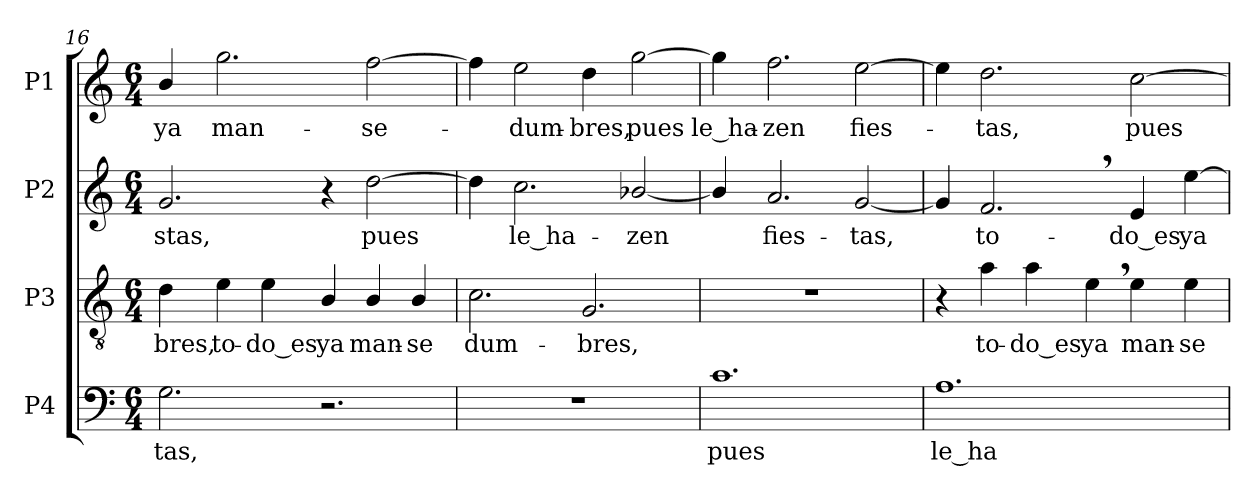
**kern	**text	**kern	**text	**kern	**text	**kern	**text
*part4	*part4	*part3	*part3	*part2	*part2	*part1	*part1
*staff4	*staff4	*staff3	*staff3	*staff2	*staff2	*staff1	*staff1
*I"P4	*	*I"P3	*	*I"P2	*	*I"P1	*
!!LO:LB:g=z
*clefF4	*	*clefGv2	*	*clefG2	*	*clefG2	*
*	*	*ITrd7c12	*	*	*	*	*
*k[]	*	*k[]	*	*k[]	*	*k[]	*
*C:	*	*C:	*	*C:	*	*C:	*
*M6/4	*	*M6/4	*	*M6/4	*	*M6/4	*
=16	=16	=16	=16	=16	=16	=16	=16
!	!LO:LY:b:color=#000000	!	!	!	!	!	!
!	!	!	!LO:LY:b:color=#000000	!	!	!	!
!	!	!	!	!	!LO:LY:b:color=#000000	!	!
!	!	!	!	!	!	!	!LO:LY:b:color=#000000
2.Gi\	-tas,	4Di\	-bres,	2.gi/	-stas,	4bi/	ya
!	!	!	!LO:LY:b:color=#000000	!	!	!	!
!	!	!	!	!	!	!	!LO:LY:b:color=#000000
.	.	4Ei\	to-	.	.	2.ggi\	man-
!	!	!	!LO:LY:b:color=#000000	!	!	!	!
.	.	4Ei\	-do_es	.	.	.	.
!	!	!	!LO:LY:b:color=#000000	!	!	!	!
2.r	.	4BBi/	ya	4r	.	.	.
!	!	!	!LO:LY:b:color=#000000	!	!	!	!
!	!	!	!	!	!LO:LY:b:color=#000000	!	!
!	!	!	!	!	!	!	!LO:LY:b:color=#000000
.	.	4BBi/	man-	[2ddi\	pues	[2ffi\	-se-
!	!	!	!LO:LY:b:color=#000000	!	!	!	!
.	.	4BBi/	-se	.	.	.	.
=17	=17	=17	=17	=17	=17	=17	=17
!LO:N:vis=1	!	!	!	!	!	!	!
!	!	!	!LO:LY:b:color=#000000	!	!	!	!
1.r	.	2.Ci\	dum-	4ddi\]	.	4ffi\]	.
!	!	!	!	!	!LO:LY:b:color=#000000	!	!
!	!	!	!	!	!	!	!LO:LY:b:color=#000000
.	.	.	.	2.cci\	le_ha-	2eei\	-dum-
!	!	!	!LO:LY:b:color=#000000	!	!	!	!
!	!	!	!	!	!	!	!LO:LY:b:color=#000000
.	.	2.GGi/	-bres,	.	.	4ddi\	-bres,
!	!	!	!	!	!LO:LY:b:color=#000000	!	!
!	!	!	!	!	!	!	!LO:LY:b:color=#000000
.	.	.	.	[2b-Xi/	-zen	[2ggi\	pues
=18	=18	=18	=18	=18	=18	=18	=18
!	!LO:LY:b:color=#000000	!LO:N:vis=1	!	!	!	!	!
!	!	!	!	!	!	!	!LO:LY:b:color=#000000
1.ci	pues	1.r	.	4b-i/]	.	4ggi\]	le_ha-
!	!	!	!	!	!LO:LY:b:color=#000000	!	!
!	!	!	!	!	!	!	!LO:LY:b:color=#000000
.	.	.	.	2.ai/	fies-	2.ffi\	-zen
!	!	!	!	!	!LO:LY:b:color=#000000	!	!
!	!	!	!	!	!	!	!LO:LY:b:color=#000000
.	.	.	.	[2gi/	-tas,	[2eei\	fies-
=19	=19	=19	=19	=19	=19	=19	=19
!	!LO:LY:b:color=#000000	!	!	!	!	!	!
1.Ai	le_ha-	4r	.	4gi/]	.	4eei\]	.
!	!	!	!LO:LY:b:color=#000000	!	!	!	!
!	!	!	!	!	!LO:LY:b:color=#000000	!	!
!	!	!	!	!	!	!	!LO:LY:b:color=#000000
.	.	4Ai\	to-	2.f,i/	to-	2.ddi\	-tas,
!	!	!	!LO:LY:b:color=#000000	!	!	!	!
.	.	4Ai\	-do_es	.	.	.	.
!	!	!	!LO:LY:b:color=#000000	!	!	!	!
.	.	4E,i\	ya	.	.	.	.
!	!	!	!LO:LY:b:color=#000000	!	!	!	!
!	!	!	!	!	!LO:LY:b:color=#000000	!	!
!	!	!	!	!	!	!	!LO:LY:b:color=#000000
.	.	4Ei\	man-	4ei/	-do_es	[2cci\	pues
!	!	!	!LO:LY:b:color=#000000	!	!	!	!
!	!	!	!	!	!LO:LY:b:color=#000000	!	!
.	.	4Ei\	-se	[4eei\	ya	.	.
=	=	=	=	=	=	=	=
*-	*-	*-	*-	*-	*-	*-	*-
